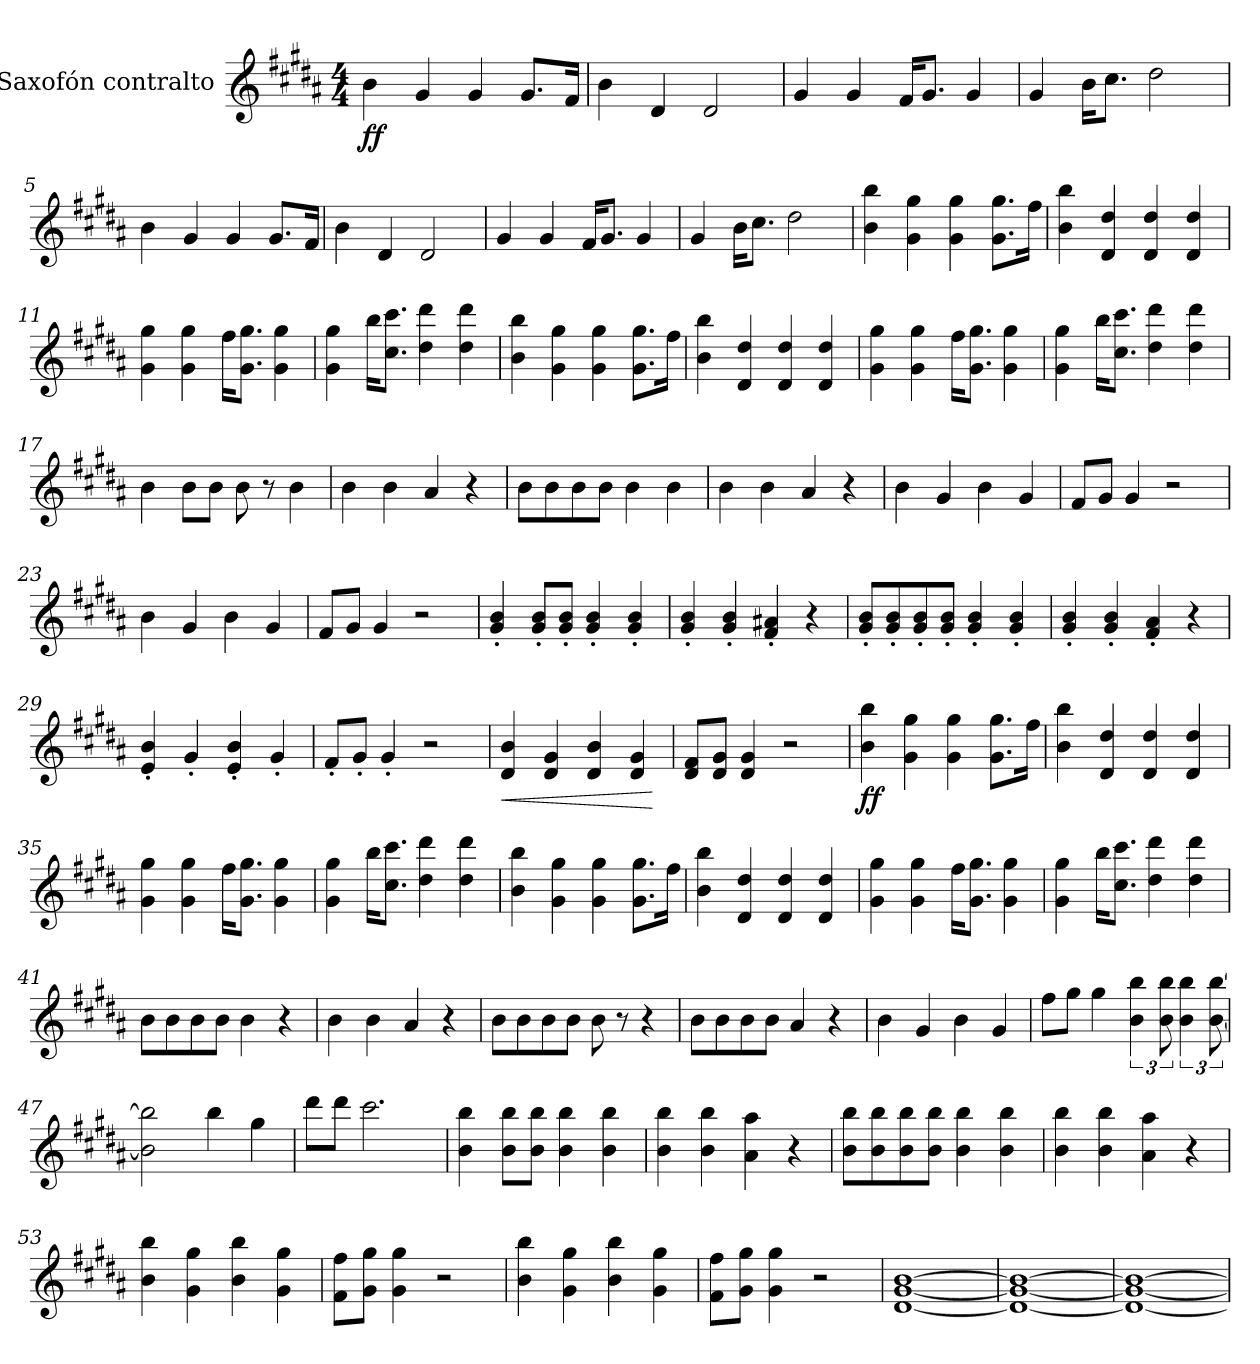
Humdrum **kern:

**kern	**dynam
*part1	*part1
*staff1	*staff1
*I"Saxofón contralto	*
*I'Sax. Ctrl.	*
*clefG2	*
*ITrd5c9	*
*k[f#c#]	*
*M4/4	*
*MM127	*
=1	=1
!	!LO:DY:b
4d\	ff
4B/	.
4B/	.
8.B/L	.
16A/Jk	.
=2	=2
4d\	.
4F#/	.
2F#/	.
=3	=3
4B/	.
4B/	.
16A/KL	.
8.B/J	.
4B/	.
=4	=4
4B/	.
16d\KL	.
8.e\J	.
2f#\	.
=5	=5
4d\	.
4B/	.
4B/	.
8.B/L	.
16A/Jk	.
=6	=6
4d\	.
4F#/	.
2F#/	.
=7	=7
4B/	.
4B/	.
16A/KL	.
8.B/J	.
4B/	.
=8	=8
4B/	.
16d\KL	.
8.e\J	.
2f#\	.
!!LO:LB:g=z
=9	=9
4d\ 4dd\	.
4B\ 4b\	.
4B\ 4b\	.
8.B\ 8.b\L	.
16a\Jk	.
=10	=10
4d\ 4dd\	.
4F#/ 4f#/	.
4F#/ 4f#/	.
4F#/ 4f#/	.
=11	=11
4B\ 4b\	.
4B\ 4b\	.
16a\KL	.
8.B\ 8.b\J	.
4B\ 4b\	.
=12	=12
4B\ 4b\	.
16dd\KL	.
8.e\ 8.ee\J	.
4f#\ 4ff#\	.
4f#\ 4ff#\	.
=13	=13
4d\ 4dd\	.
4B\ 4b\	.
4B\ 4b\	.
8.B\ 8.b\L	.
16a\Jk	.
=14	=14
4d\ 4dd\	.
4F#/ 4f#/	.
4F#/ 4f#/	.
4F#/ 4f#/	.
=15	=15
4B\ 4b\	.
4B\ 4b\	.
16a\KL	.
8.B\ 8.b\J	.
4B\ 4b\	.
!!LO:LB:g=z
=16	=16
4B\ 4b\	.
16dd\KL	.
8.e\ 8.ee\J	.
4f#\ 4ff#\	.
4f#\ 4ff#\	.
=17	=17
4d\	.
8d\L	.
8d\J	.
8d\	.
8r	.
4d\	.
=18	=18
4d\	.
4d\	.
4c#/	.
4r	.
=19	=19
8d\L	.
8d\	.
8d\	.
8d\J	.
4d\	.
4d\	.
=20	=20
4d\	.
4d\	.
4c#/	.
4r	.
=21	=21
4d\	.
4B/	.
4d\	.
4B/	.
=22	=22
8A/L	.
8B/J	.
4B/	.
2r	.
=23	=23
4d\	.
4B/	.
4d\	.
4B/	.
!!LO:LB:g=z
=24	=24
8A/L	.
8B/J	.
4B/	.
2r	.
=25	=25
4B/' 4d/'	.
8B/' 8d/'L	.
8B/' 8d/'J	.
4B/' 4d/'	.
4B/' 4d/'	.
=26	=26
4B/' 4d/'	.
4B/' 4d/'	.
4A/' 4c#X/'	.
4r	.
=27	=27
8B/' 8d/'L	.
8B/' 8d/'	.
8B/' 8d/'	.
8B/' 8d/'J	.
4B/' 4d/'	.
4B/' 4d/'	.
=28	=28
4B/' 4d/'	.
4B/' 4d/'	.
4A/' 4c#/'	.
4r	.
=29	=29
4G/' 4d/'	.
4B'/	.
4G/' 4d/'	.
4B'/	.
=30	=30
8A'/L	.
8B'/J	.
4B'/	.
2r	.
=31	=31
!	!LO:HP:b
4F#/ 4d/	<
4F#/ 4B/	.
4F#/ 4d/	.
4F#/ 4B/	.
.	[
=32	=32
8F#/ 8A/L	.
8F#/ 8B/J	.
4F#/ 4B/	.
2r	.
!!LO:LB:g=z
=33	=33
!	!LO:DY:b
4d\ 4dd\	ff
4B\ 4b\	.
4B\ 4b\	.
8.B\ 8.b\L	.
16a\Jk	.
=34	=34
4d\ 4dd\	.
4F#/ 4f#/	.
4F#/ 4f#/	.
4F#/ 4f#/	.
=35	=35
4B\ 4b\	.
4B\ 4b\	.
16a\KL	.
8.B\ 8.b\J	.
4B\ 4b\	.
=36	=36
4B\ 4b\	.
16dd\KL	.
8.e\ 8.ee\J	.
4f#\ 4ff#\	.
4f#\ 4ff#\	.
=37	=37
4d\ 4dd\	.
4B\ 4b\	.
4B\ 4b\	.
8.B\ 8.b\L	.
16a\Jk	.
=38	=38
4d\ 4dd\	.
4F#/ 4f#/	.
4F#/ 4f#/	.
4F#/ 4f#/	.
=39	=39
4B\ 4b\	.
4B\ 4b\	.
16a\KL	.
8.B\ 8.b\J	.
4B\ 4b\	.
!!LO:LB:g=z
=40	=40
4B\ 4b\	.
16dd\KL	.
8.e\ 8.ee\J	.
4f#\ 4ff#\	.
4f#\ 4ff#\	.
=41	=41
8d\L	.
8d\	.
8d\	.
8d\J	.
4d\	.
4r	.
=42	=42
4d\	.
4d\	.
4c#/	.
4r	.
=43	=43
8d\L	.
8d\	.
8d\	.
8d\J	.
8d\	.
8r	.
4r	.
=44	=44
8d\L	.
8d\	.
8d\	.
8d\J	.
4c#/	.
4r	.
=45	=45
4d\	.
4B/	.
4d\	.
4B/	.
=46	=46
8a\L	.
8b\J	.
4b\	.
6d\ 6dd\	.
12d\ 12dd\	.
6d\ 6dd\	.
[12d\ [12dd\	.
!!LO:LB:g=z
=47	=47
2d\] 2dd\]	.
4dd\	.
4b\	.
=48	=48
8ff#\L	.
8ff#\J	.
2.ee\	.
=49	=49
4d\ 4dd\	.
8d\ 8dd\L	.
8d\ 8dd\J	.
4d\ 4dd\	.
4d\ 4dd\	.
=50	=50
4d\ 4dd\	.
4d\ 4dd\	.
4c#\ 4cc#\	.
4r	.
=51	=51
8d\ 8dd\L	.
8d\ 8dd\	.
8d\ 8dd\	.
8d\ 8dd\J	.
4d\ 4dd\	.
4d\ 4dd\	.
=52	=52
4d\ 4dd\	.
4d\ 4dd\	.
4c#\ 4cc#\	.
4r	.
=53	=53
4d\ 4dd\	.
4B\ 4b\	.
4d\ 4dd\	.
4B\ 4b\	.
!!LO:LB:g=z
=54	=54
8A\ 8a\L	.
8B\ 8b\J	.
4B\ 4b\	.
2r	.
=55	=55
4d\ 4dd\	.
4B\ 4b\	.
4d\ 4dd\	.
4B\ 4b\	.
=56	=56
8A\ 8a\L	.
8B\ 8b\J	.
4B\ 4b\	.
2r	.
=57	=57
[1F# [1B [1d	.
=58	=58
1F#_ 1B_ 1d_	.
=59	=59
1F#_ 1B_ 1d_	.
=	=
*-	*-
